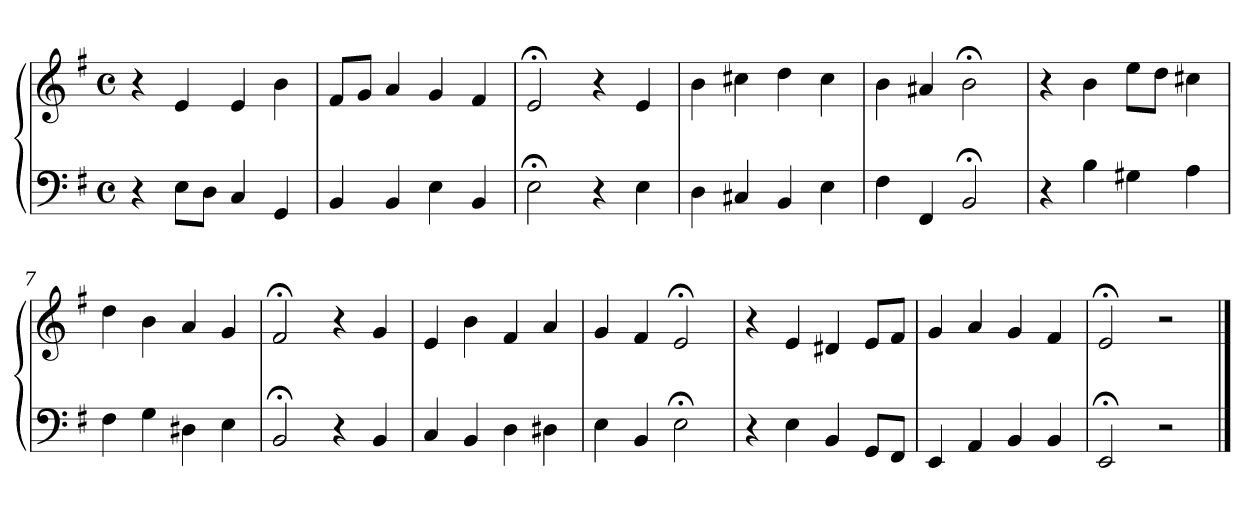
**kern	**kern
*part1	*part1
*staff2	*staff1
*clefF4	*clefG2
*k[f#]	*k[f#]
*M4/4	*M4/4
*met(c)	*met(c)
=1	=1
4r	4r
8EL	4e
8DJ	.
4C	4e
4GG	4b
=2	=2
4BB	8f#L
.	8gJ
4BB	4a
4E	4g
4BB	4f#
=3	=3
2E;<	2e;<
4r	4r
4E	4e
=4	=4
4D	4b
4C#X	4cc#X
4BB	4dd
4E	4cc#
=5	=5
4F#	4b
4FF#	4a#X
2BB;<	2b;<
=6	=6
4r	4r
4B	4b
4G#X	8eeL
.	8ddJ
4A	4cc#X
=7	=7
4F#	4dd
4G	4b
4D#X	4a
4E	4g
!!LO:LB:g=z
=8	=8
2BB;<	2f#;<
4r	4r
4BB	4g
=9	=9
4C	4e
4BB	4b
4D	4f#
4D#X	4a
=10	=10
4E	4g
4BB	4f#
2E;<	2e;<
=11	=11
4r	4r
4E	4e
4BB	4d#X
8GGL	8eL
8FF#J	8f#J
=12	=12
4EE	4g
4AA	4a
4BB	4g
4BB	4f#
=13	=13
2EE;<	2e;<
2r	2r
==	==
*-	*-
